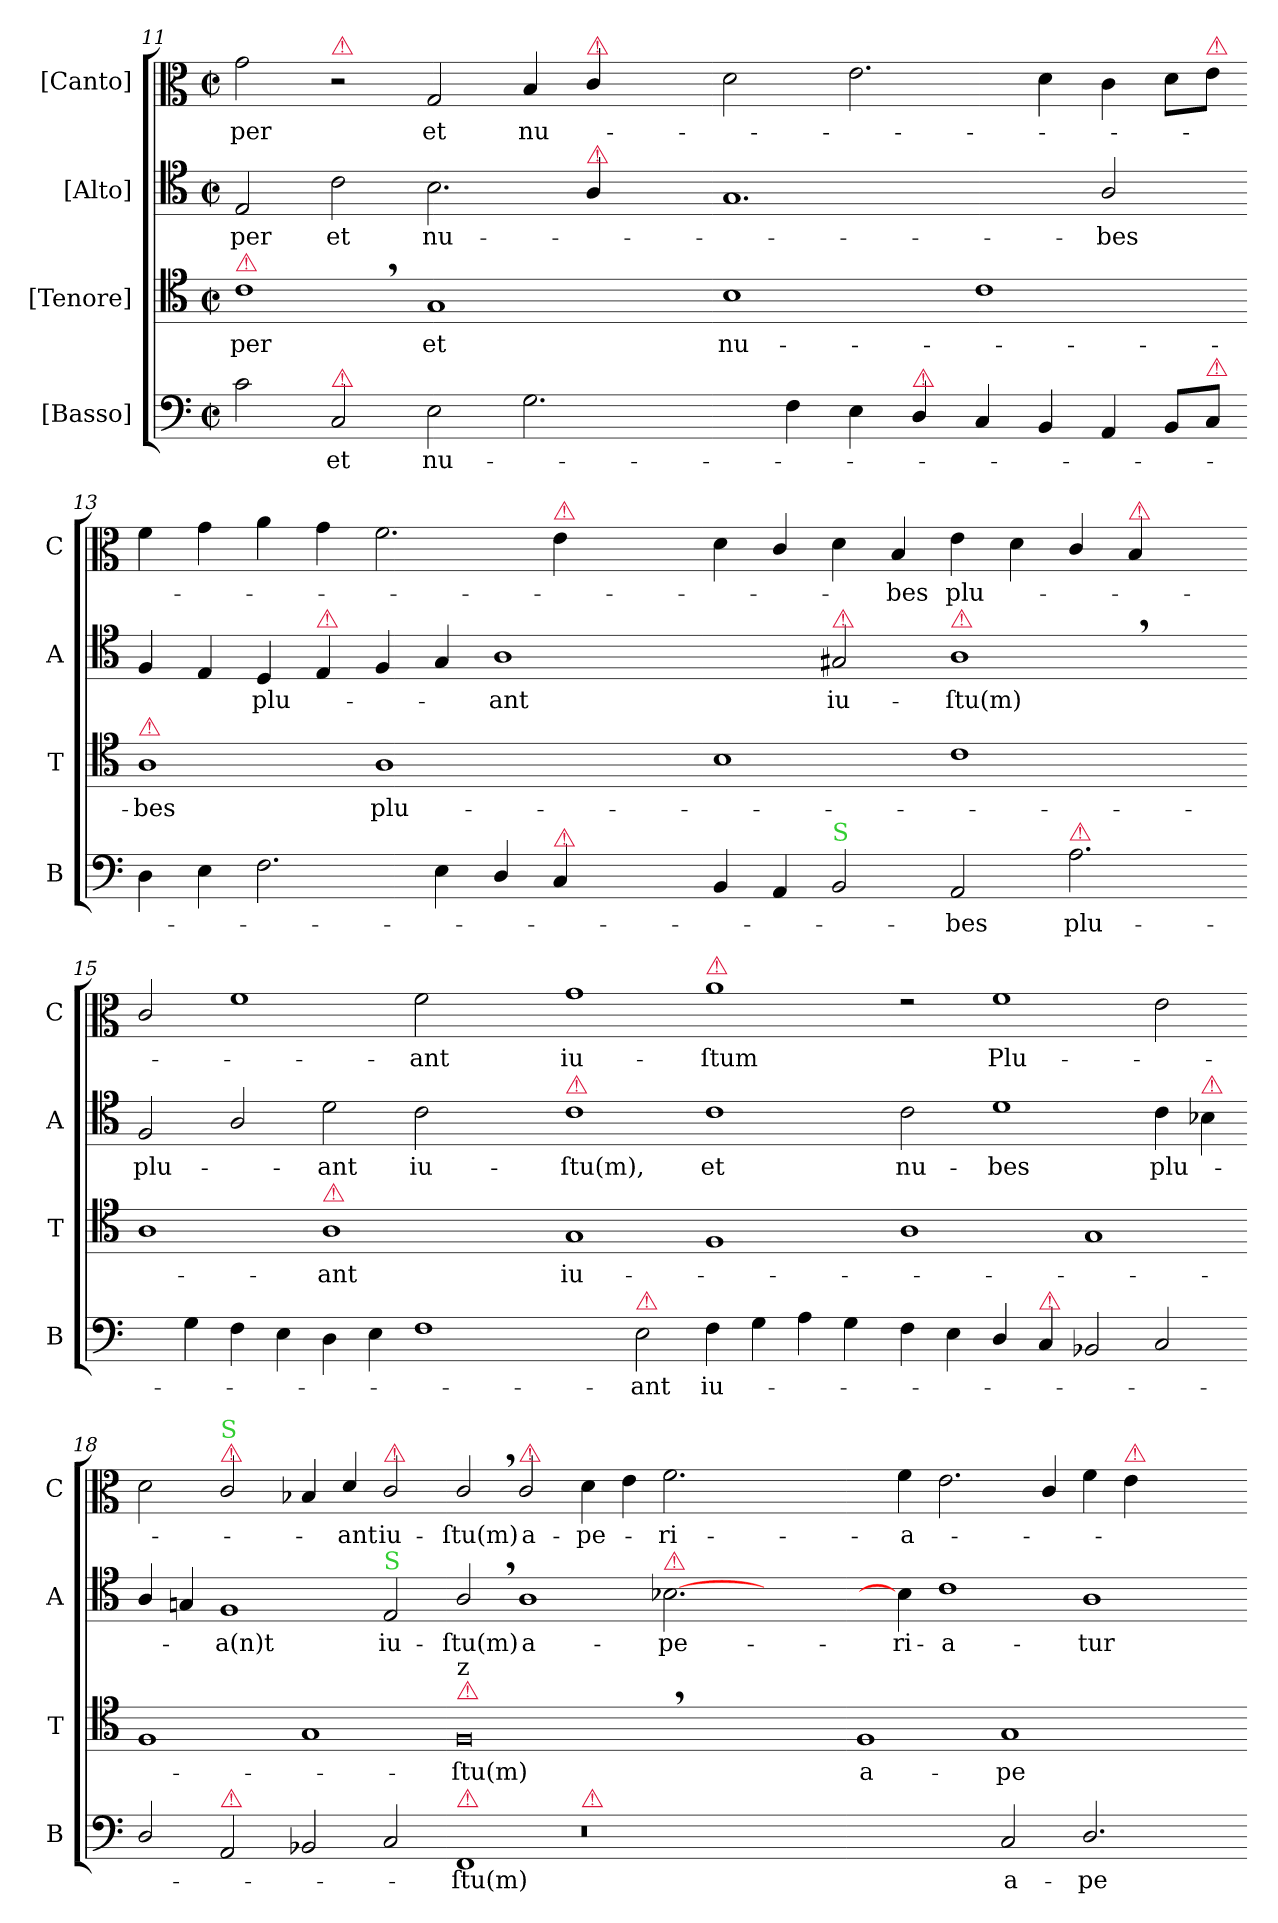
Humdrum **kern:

**kern	**text	**kern	**text	**kern	**text	**kern	**text
*part4	*part4	*part3	*part3	*part2	*part2	*part1	*part1
*staff4	*staff4	*staff3	*staff3	*staff2	*staff2	*staff1	*staff1
*I"[Basso]	*	*I"[Tenore]	*	*I"[Alto]	*	*I"[Canto]	*
*I'B	*	*I'T	*	*I'A	*	*I'C	*
*clefF4	*	*clefC4	*	*clefC4	*	*clefC3	*
*k[]	*	*k[]	*	*k[]	*	*k[]	*
*M2/1	*	*M2/1	*	*M2/1	*	*M2/1	*
*met(c|)	*	*met(c|)	*	*met(c|)	*	*met(c|)	*
=11	=11	=11	=11	=11	=11	=11	=11
!	!	!LO:TX:a:color=crimson:t=⚠	!	!	!	!	!
!	!	!	!	!	!LO:LY:i	!	!
2c\	.	1c,<	-per	2E/	-per	2g\	-per
!	!	!	!	!	!	!LO:TX:a:color=crimson:t=⚠	!
!LO:TX:a:color=crimson:t=⚠	!	!	!	!	!	!	!
2C/	et	.	.	2c\	et	2r	.
2E\	nu-	1G	et	2.B\	nu-	2G/	et
2.G\	.	.	.	.	.	4B/	nu-
!	!	!	!	!	!	!LO:TX:a:color=crimson:t=⚠	!
!	!	!	!	!LO:TX:a:color=crimson:t=⚠	!	!	!
.	.	.	.	4A/	.	4c/	.
.	.	4ryy	.	4ryy	.	4ryy	.
=12-	=12-	=12-	=12-	=12-	=12-	=12-	=12-
4ryy	.	1B	nu-	1.G	.	2d\	.
4F\	.	.	.	.	.	.	.
4E\	.	.	.	.	.	2.e\	.
!LO:TX:a:color=crimson:t=⚠	!	!	!	!	!	!	!
4D/	.	.	.	.	.	.	.
4C/	.	1c	.	.	.	.	.
4BB/	.	.	.	.	.	4d\	.
4AA/	.	.	.	2A/	-bes	4c\	.
8BB/L	.	.	.	.	.	8d\L	.
!	!	!	!	!	!	!LO:TX:a:color=crimson:t=⚠	!
!LO:TX:a:color=crimson:t=⚠	!	!	!	!	!	!	!
8C/J	.	.	.	.	.	8e\J	.
=13-	=13-	=13-	=13-	=13-	=13-	=13-	=13-
!	!	!LO:TX:a:color=crimson:t=⚠	!	!	!	!	!
4D\	.	1A	-bes	4F/	.	4f\	.
4E\	.	.	.	4E/	.	4g\	.
2.F\	.	.	.	4D/	plu-	4a\	.
!	!	!	!	!LO:TX:a:color=crimson:t=⚠	!	!	!
.	.	.	.	4E/	.	4g\	.
.	.	1A	plu-	4F/	.	2.f\	.
4E\	.	.	.	4G/	.	.	.
4D/	.	.	.	1A\	-ant	.	.
!	!	!	!	!	!	!LO:TX:a:color=crimson:t=⚠	!
!LO:TX:a:color=crimson:t=⚠	!	!	!	!	!	!	!
4C/	.	.	.	.	.	4e\	.
2ryy	.	2ryy	.	.	.	2ryy	.
=14-	=14-	=14-	=14-	=14-	=14-	=14-	=14-
4BB/	.	1B	.	2ryy	.	4d\	.
4AA/	.	.	.	.	.	4c/	.
!	!	!	!	!LO:TX:a:color=crimson:t=⚠	!	!	!
!LO:TX:a:color=limegreen:t=S	!	!	!	!	!	!	!
2BB/	.	.	.	2G#X/	iu-	4d\	.
.	.	.	.	.	.	4B/	-bes
!	!	!	!	!LO:TX:a:color=crimson:t=⚠	!	!	!
2AA/	-bes	1c	.	1A,<	-ſtu(m)	4e\	plu-
.	.	.	.	.	.	4d\	.
!LO:TX:a:color=crimson:t=⚠	!	!	!	!	!	!	!
2.A\	plu-	.	.	.	.	4c/	.
!	!	!	!	!	!	!LO:TX:a:color=crimson:t=⚠	!
.	.	.	.	.	.	4B/	.
.	.	4ryy	.	4ryy	.	4ryy	.
=15-	=15-	=15-	=15-	=15-	=15-	=15-	=15-
4ryy	.	1A	.	2F/	plu-	2c/	.
4G\	.	.	.	.	.	.	.
4F\	.	.	.	2A/	.	1f	.
4E\	.	.	.	.	.	.	.
!	!	!LO:TX:a:color=crimson:t=⚠	!	!	!	!	!
4D\	.	1A	-ant	2d\	-ant	.	.
4E\	.	.	.	.	.	.	.
1F\	.	.	.	2c\	iu-	2f\	-ant
.	.	2ryy	.	2ryy	.	2ryy	.
=16-	=16-	=16-	=16-	=16-	=16-	=16-	=16-
!	!	!	!	!LO:TX:a:color=crimson:t=⚠	!	!	!
2ryy	.	1G	iu-	1c	-ſtu(m),	1g	iu-
!LO:TX:a:color=crimson:t=⚠	!	!	!	!	!	!	!
2E\	-ant	.	.	.	.	.	.
!	!	!	!	!	!	!LO:TX:a:color=crimson:t=⚠	!
4F\	iu-	1F	.	1c	et	1a	-ſtum
4G\	.	.	.	.	.	.	.
4A\	.	.	.	.	.	.	.
4G\	.	.	.	.	.	.	.
=17-	=17-	=17-	=17-	=17-	=17-	=17-	=17-
4F\	.	1A	.	2c\	nu-	2re	.
4E\	.	.	.	.	.	.	.
4D/	.	.	.	1d	-bes	1f	Plu-
!LO:TX:a:color=crimson:t=⚠	!	!	!	!	!	!	!
4C/	.	.	.	.	.	.	.
2BB-X/	.	1G	.	.	.	.	.
2C/	.	.	.	4c\	plu-	2e\	.
!	!	!	!	!LO:TX:a:color=crimson:t=⚠	!	!	!
.	.	.	.	4B-X\	.	.	.
=18-	=18-	=18-	=18-	=18-	=18-	=18-	=18-
2D/	.	1F	.	4A/	.	2d\	.
.	.	.	.	4Gn/	.	.	.
!	!	!	!	!	!	!LO:TX:a:color=crimson:t=⚠	!
!	!	!	!	!	!	!LO:TX:a:color=limegreen:t=S	!
!LO:TX:a:color=crimson:t=⚠	!	!	!	!	!	!	!
2AA/	.	.	.	1F	-a(n)t	2c/	.
*	*	*	*	*	*	*k[b-]	*
2BB-X/	.	1G	.	.	.	4B-/	.
.	.	.	.	.	.	4d/	-ant
!	!	!	!	!	!	!LO:TX:a:color=crimson:t=⚠	!
!	!	!	!	!LO:TX:a:color=limegreen:t=S	!	!	!
2C/	.	.	.	2E/	iu-	2c/	iu-
=19-	=19-	=19-	=19-	=19-	=19-	=19-	=19-
!	!	!LO:TX:a:color=crimson:t=⚠	!	!	!	!	!
!	!	!LO:TX:a:t=z	!	!	!	!	!
!LO:TX:a:color=crimson:t=⚠	!	!	!	!	!	!	!
1FF	-ſtu(m)	0F,<	-ſtu(m)	2A,</	-ſtu(m)	2c,</	-ſtu(m)
!	!	!	!	!	!	!LO:TX:a:color=crimson:t=⚠	!
.	.	.	.	1A	a-	2c/	a-
!LO:TX:a:color=crimson:t=⚠	!	!	!	!	!	!	!
0r	.	.	.	.	.	4d\	-pe-
.	.	.	.	.	.	4e\	.
!	!	!	!	!LO:TX:a:color=crimson:t=⚠	!	!	!
.	.	.	.	[2.B-X\	-pe-	2.f\	-ri-
.	.	1ryy	.	.	.	.	.
.	.	.	.	2.ryy	.	2.ryy	.
=20-	=20-	=20-	=20-	=20-	=20-	=20-	=20-
1ryy	.	1F	a-	4ryy	.	4ryy	.
.	.	.	.	4B-\]	-ri-	4f\	-a-
.	.	.	.	1c	-a-	2.e\	.
2C/	a-	1G	-pe-	.	.	.	.
.	.	.	.	.	.	4c/	.
2.D/	-pe-	.	.	1A\	-tur	4f\	.
!	!	!	!	!	!	!LO:TX:a:color=crimson:t=⚠	!
.	.	.	.	.	.	4e\	.
.	.	2ryy	.	.	.	2ryy	.
4ryy	.	.	.	.	.	.	.
=-	=-	=-	=-	=-	=-	=-	=-
*-	*-	*-	*-	*-	*-	*-	*-
